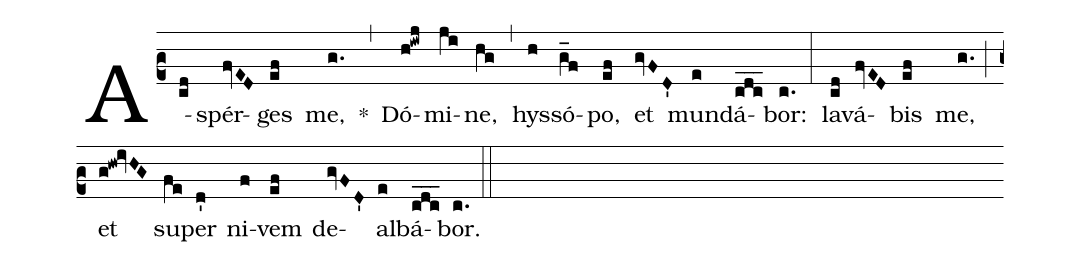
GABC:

%%
(c2) A-(cd)spér(fvED)ges(ef) me,(g.) *(,) Dó-(h!iwj)mi(ji)ne,(hg) (,) hys(h)só(g_f)po,(ef) et(gvFD') mun(e)dá(cdc___)bor:(c.) (:)
la(cd)vá(fvED)bis(ef) me,(g.) (;) et(g!hw!ivHG) su(fe)per(d') ni(f)vem(ef) de(gvFD')al(e)bá(cdc___)bor.(c.) (::)
